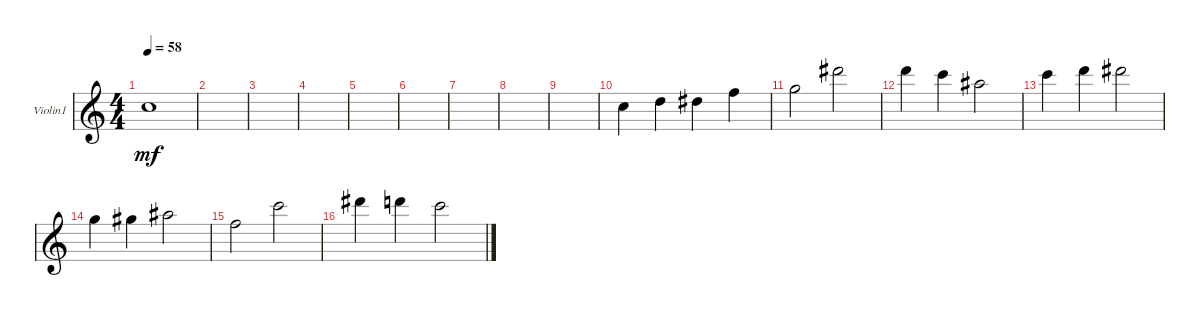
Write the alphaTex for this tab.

\defaultSystemsLayout 4
\bracketExtendMode groupsimilarinstruments
\firstSystemTrackNameOrientation horizontal
\otherSystemsTrackNameOrientation horizontal
\track ("Violin1" "Violin1") {instrument stringensemble2}
\staff {score}
\tuning (E4 B3 G3 D3 A2 E2)
\displaytranspose 12
\ts (4 4)
\tempo 58
\clef g2
\ks c
1.2.1{dy mf} |
|
|
|
|
|
|
|
|
1.2.4 3.2.4 4.2.4 6.2.4 |
8.2.2 16.2.2 |
15.2.4 13.2.4 11.2.2 |
13.2.4 15.2.4 16.2.2 |
8.2.4 9.2.4 11.2.2 |
6.2.2 13.2.2 |
16.2.4 15.2.4 13.2.2
